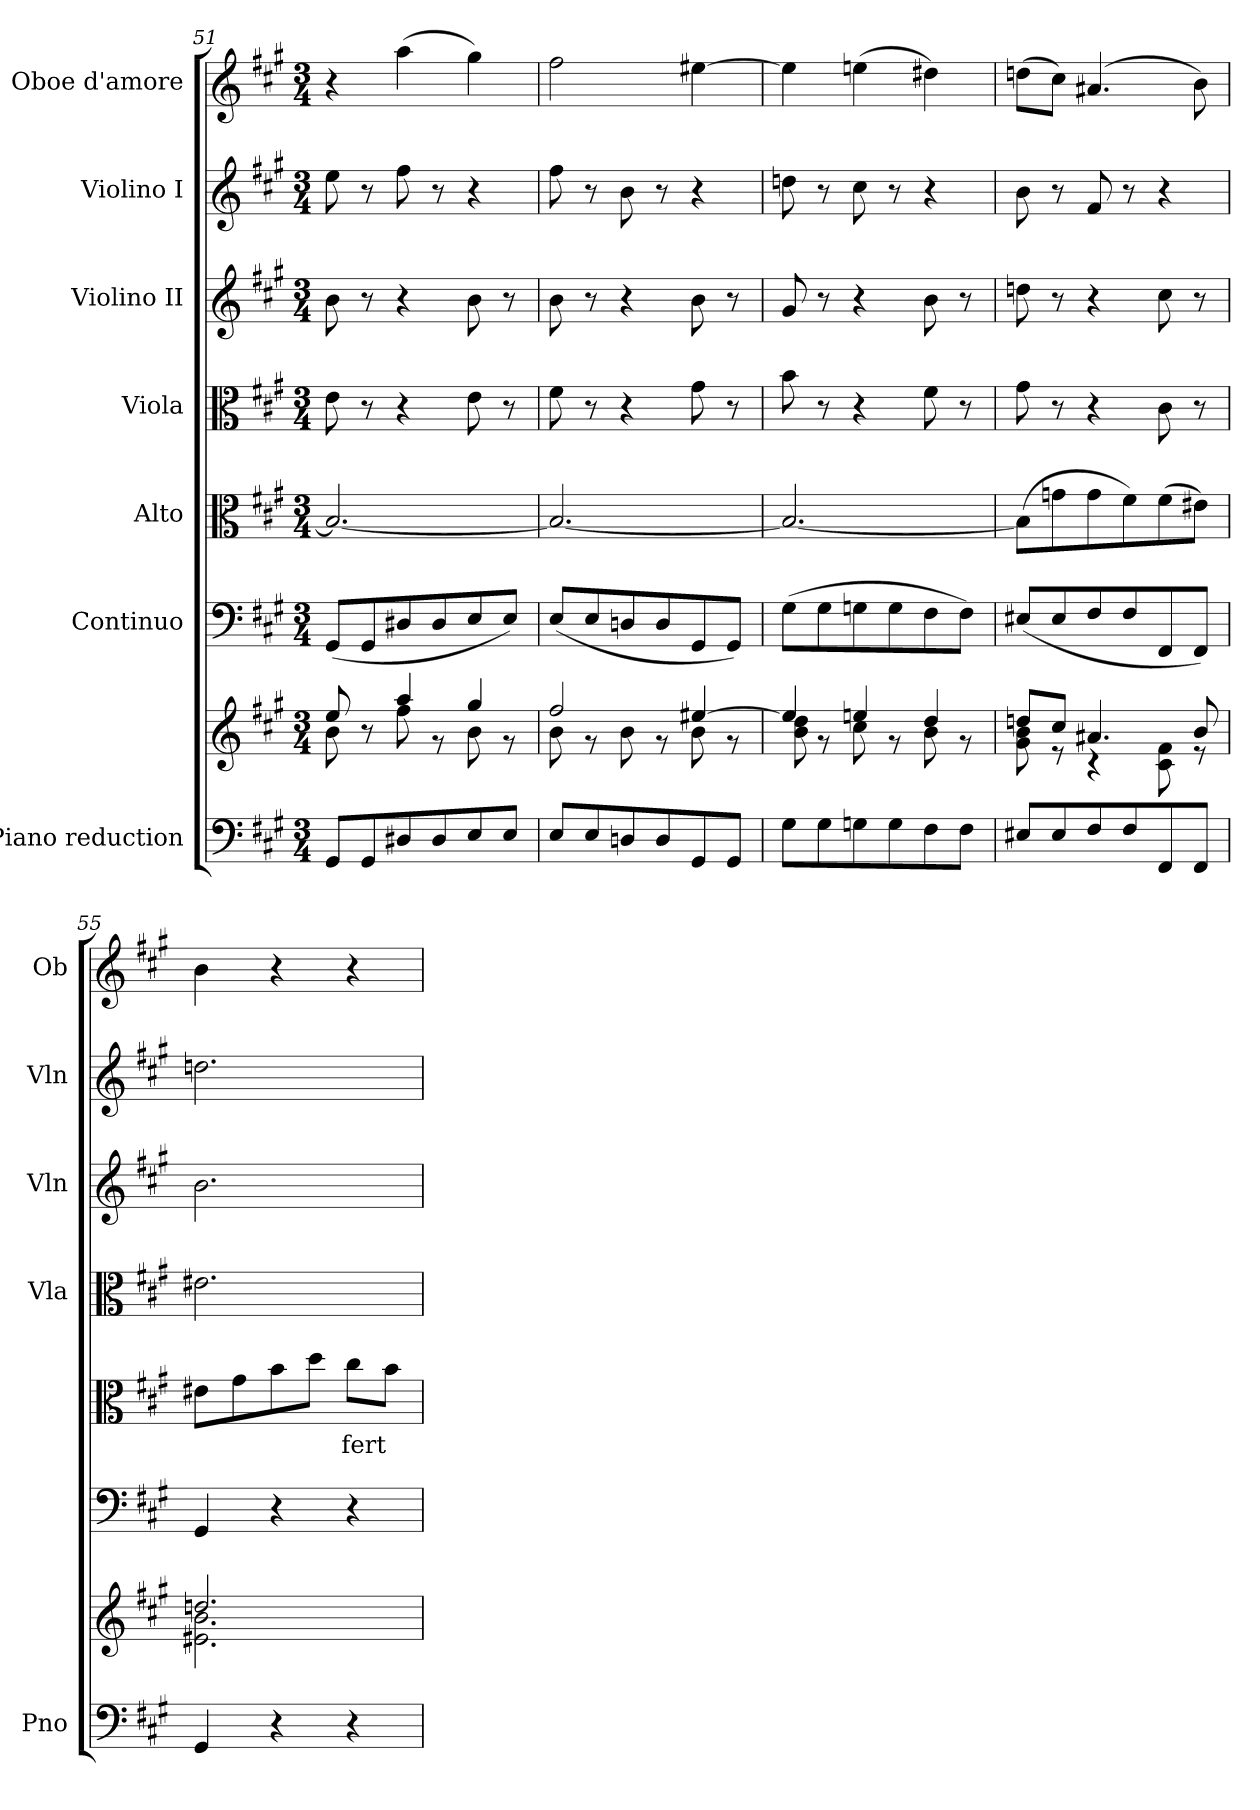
**kern	**kern	**kern	**kern	**text	**kern	**kern	**kern	**kern
*part7	*part7	*part6	*part5	*part5	*part4	*part3	*part2	*part1
*staff8	*staff7	*staff6	*staff5	*staff5	*staff4	*staff3	*staff2	*staff1
*I"Piano reduction	*	*I"Continuo	*I"Alto	*	*I"Viola	*I"Violino II	*I"Violino I	*I"Oboe d'amore
*I'Pno	*	*	*	*	*I'Vla	*I'Vln	*I'Vln	*I'Ob
*clefF4	*clefG2	*clefF4	*clefC3	*	*clefC3	*clefG2	*clefG2	*clefG2
*k[f#c#g#]	*k[f#c#g#]	*k[f#c#g#]	*k[f#c#g#]	*	*k[f#c#g#]	*k[f#c#g#]	*k[f#c#g#]	*k[f#c#g#]
*M3/4	*M3/4	*M3/4	*M3/4	*	*M3/4	*M3/4	*M3/4	*M3/4
=51	=51	=51	=51	=51	=51	=51	=51	=51
*	*^	*	*	*	*	*	*	*
8GG#/L	8ee/	8b\	(8GG#/L	2.B/_	.	8e\	8b\	8ee\	4r
8GG#/	8r	8ryy	8GG#/	.	.	8r	8r	8r	.
8D#X/	4aa/	8ff#\	8D#X/	.	.	4r	4r	8ff#\	(4aa\
8D#/	.	8r	8D#/	.	.	.	.	8r	.
8E/	4gg#/	8b\	8E/	.	.	8e\	8b\	4r	4gg#\)
8E/J	.	8r	8E/J)	.	.	8r	8r	.	.
=52	=52	=52	=52	=52	=52	=52	=52	=52	=52
8E/L	2ff#/	8b\	(8E/L	2.B/_	.	8f#\	8b\	8ff#\	2ff#\
8E/	.	8r	8E/	.	.	8r	8r	8r	.
8Dn/	.	8b\	8Dn/	.	.	4r	4r	8b\	.
8D/	.	8r	8D/	.	.	.	.	8r	.
8GG#/	[4ee#X/	8b\	8GG#/	.	.	8g#\	8b\	4r	[4ee#X\
8GG#/J	.	8r	8GG#/J)	.	.	8r	8r	.	.
=53	=53	=53	=53	=53	=53	=53	=53	=53	=53
8G#\L	4ee#/]	8b\ 8dd\	(8G#\L	2.B/_	.	8b\	8g#/	8ddn\	4ee#\]
8G#\	.	8r	8G#\	.	.	8r	8r	8r	.
8Gn\	4een/	8cc#\	8Gn\	.	.	4r	4r	8cc#\	(4een\
8G\	.	8r	8G\	.	.	.	.	8r	.
8F#\	4dd/	8b\	8F#\	.	.	8f#\	8b\	4r	4dd#X\)
8F#\J	.	8r	8F#\J)	.	.	8r	8r	.	.
=54	=54	=54	=54	=54	=54	=54	=54	=54	=54
8E#X/L	8ddn/L	8g#\ 8b\	(8E#X/L	(8B\L]	.	8g#\	8ddn\	8b\	(8ddn\L
8E#/	8cc#/J	8r	8E#/	8gn\	.	8r	8r	8r	8cc#\J)
8F#/	4.a#X/	4r	8F#/	8g\	.	4r	4r	8f#/	(4.a#X/
8F#/	.	.	8F#/	8f#\)	.	.	.	8r	.
8FF#/	.	8c#\ 8f#\	8FF#/	(8f#\	.	8c#\	8cc#\	4r	.
8FF#/J	8b/	8r	8FF#/J)	8e#X\J)	.	8r	8r	.	8b\)
=55	=55	=55	=55	=55	=55	=55	=55	=55	=55
4GG#/	2.ddn/	2.e#X\ 2.b\	4GG#/	8e#X\L	.	2.e#X\	2.b\	2.ddn\	4b\
.	.	.	.	8g#\	.	.	.	.	.
4r	.	.	4r	8b\	.	.	.	.	4r
.	.	.	.	8dd\J	.	.	.	.	.
!	!	!	!	!	!LO:LY:b	!	!	!	!
4r	.	.	4r	8cc#\L	-fert	.	.	.	4r
.	.	.	.	8b\J	.	.	.	.	.
*	*v	*v	*	*	*	*	*	*	*
=	=	=	=	=	=	=	=	=
*-	*-	*-	*-	*-	*-	*-	*-	*-
